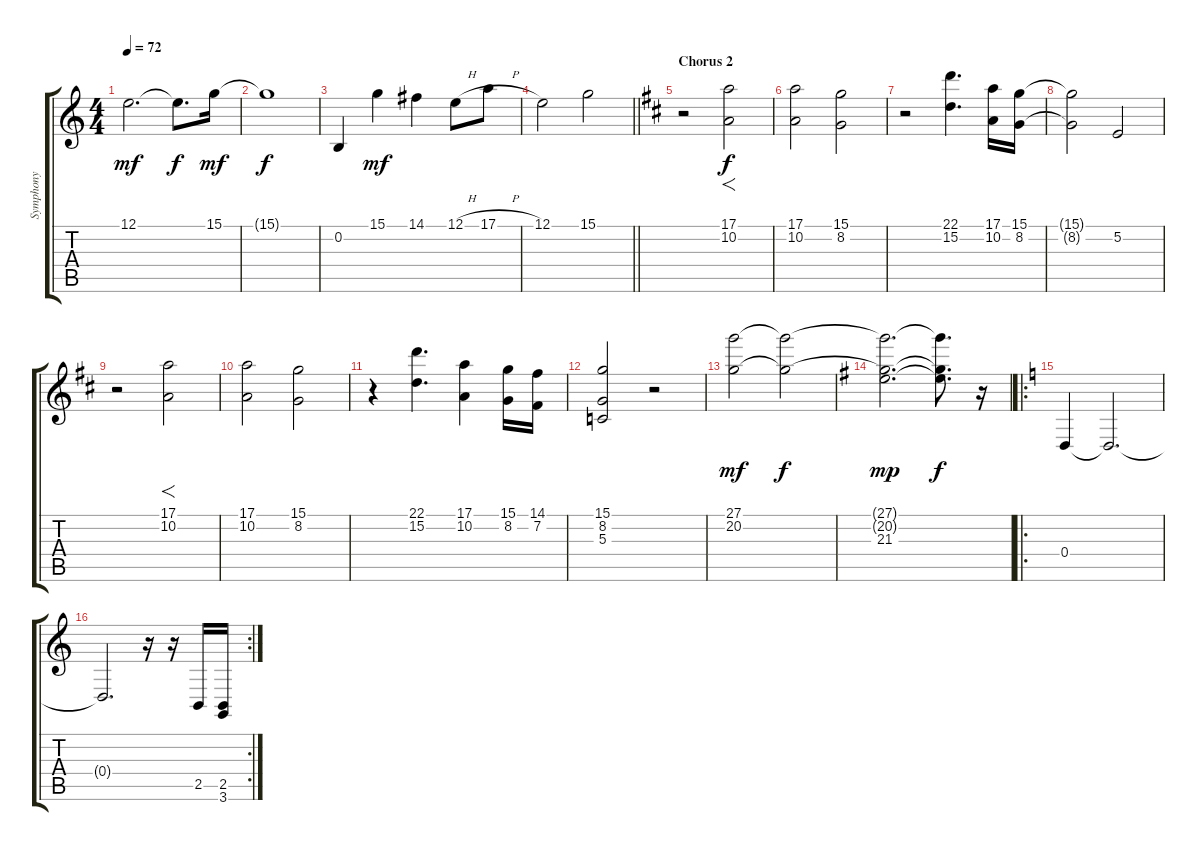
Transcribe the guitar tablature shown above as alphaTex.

\track ("Symphony" "Symphony") {instrument stringensemble1}
\staff {score tabs}
\tuning (E4 B3 G3 D3 A2 E2) {hide}
\ts (4 4)
\tempo 72
\clef g2
\ks c
12.1.2{d dy mf} 12.1{t}.8{d dy f} 15.1.16{dy mf} |
15.1{t}.1{dy f} |
0.2.4 15.1.4{dy mf} 14.1.4 12.1{h}.8 17.1{h}.8 |
\barLineRight lightlight
12.1.2 15.1.2 |
\section ("" "Chorus 2")
\ks d
r.2{volume 13} (17.1 10.2).2{f dy f} |
(17.1 10.2).2 (15.1 8.2).2 |
r.2 (22.1 15.2).4{d} (17.1 10.2).16 (15.1 8.2).16 |
(15.1{t} 8.2{t}).2 5.2.2 |
r.2{volume 13} (17.1 10.2).2{f} |
(17.1 10.2).2 (15.1 8.2).2 |
r.4 (22.1 15.2).4{d} (17.1 10.2).4 (15.1 8.2).16 (14.1 7.2).16 |
(15.1 8.2 5.3).2{volume 0} r.2 |
(27.1 20.2).2{dy mf volume 13} (27.1{t} 20.2{t}).2{dy f volume 0} |
\ks g
(27.1{t} 20.2{t} 21.3).2{d dy mp} (27.1{t} 20.2{t} 21.3{t}).8{d dy f} r.16 |
\ro
\ks c
0.4.4{volume 13} 0.4{t}.2{d volume 0} |
\rc 2
0.4{t}.2{d} r.16 r.16{volume 13} 2.5.16 (2.5 3.6).16
